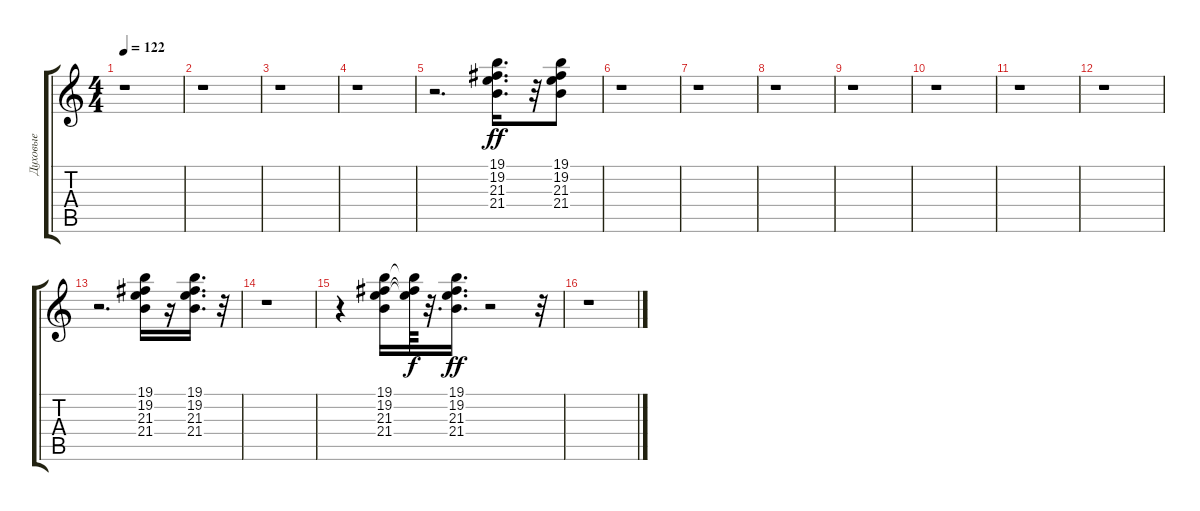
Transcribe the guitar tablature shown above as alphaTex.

\track ("Духовые" "Духовые") {instrument synthbrass1}
\staff {score tabs}
\tuning (E4 B3 G3 D3 A2 E2) {hide}
\ts (4 4)
\tempo 122
\clef g2
\ks c
r.1{dy ppp} |
r.1 |
r.1 |
r.1 |
r.2{d} (19.1 19.2 21.3 21.4).16{d dy ff} r.32 (19.1 19.2 21.3 21.4).8 |
r.1 |
r.1 |
r.1 |
r.1 |
r.1 |
r.1 |
r.1 |
r.2{d} (19.1 19.2 21.3 21.4).16 r.16 (19.1 19.2 21.3 21.4).16{d} r.32 |
r.1 |
r.4 (19.1 19.2 21.3 21.4).16 (19.1{t} 19.2{t} 21.3{t}).64{dy f} r.32{d} (19.1 19.2 21.3 21.4).16{d dy ff} r.2 r.32 |
r.1
